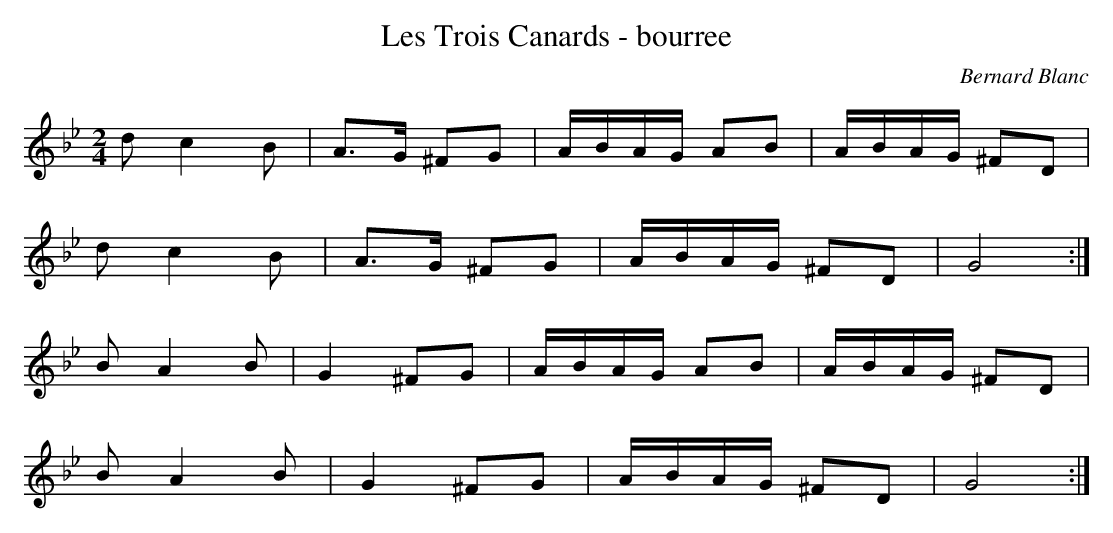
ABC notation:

X:1
T:Les Trois Canards - bourree
C:Bernard Blanc
M:2/4
L:1/8
K:Gm
dc2B|A3/2G/2 ^FG|A/2B/2A/2G/2 AB|A/2B/2A/2G/2 ^FD|
dc2B|A3/2G/2 ^FG|A/2B/2A/2G/2 ^FD|G4:|
BA2B|G2 ^FG|A/2B/2A/2G/2 AB|A/2B/2A/2G/2 ^FD|
BA2B|G2 ^FG|A/2B/2A/2G/2 ^FD|G4:|
